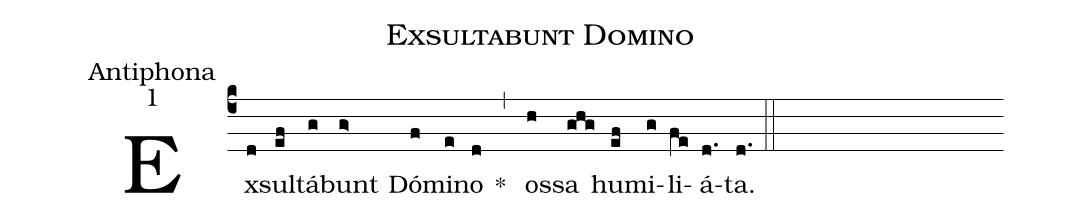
name:Exsultabunt Domino;
office-part:Antiphona;
mode:1;
%%
(c4)Ex(d)sul(ef)tá(g)bunt(g>) Dó(f)mi(e)no(d) <sp>*</sp> (,) os(h)sa(ghg) hu(ef)mi(g)li(fe)á(d.)ta.(d.) (::)
